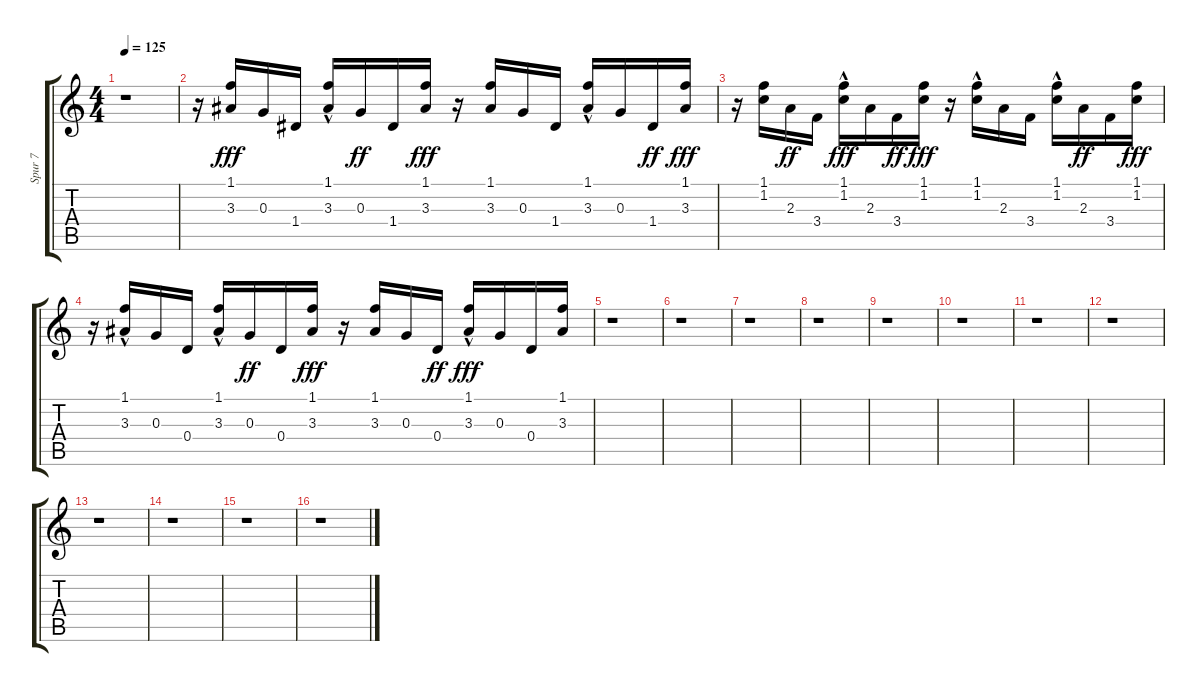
\track ("Spur 7" "Spur 7") {instrument electricguitarclean}
\staff {score tabs}
\tuning (E4 B3 G3 D3 A2 E2) {hide}
\ts (4 4)
\tempo 125
\clef g2
\ks c
r.1{dy fff} |
r.16 (1.1 3.3).16 0.3.16 1.4.16 (1.1{hac} 3.3).16 0.3.16{dy ff} 1.4.16 (1.1 3.3).16{dy fff} r.16 (1.1 3.3).16 0.3.16 1.4.16 (1.1{hac} 3.3).16 0.3.16 1.4.16{dy ff} (1.1 3.3).16{dy fff} |
r.16 (1.1 1.2).16 2.3.16{dy ff} 3.4.16 (1.1{hac} 1.2).16{dy fff} 2.3.16 3.4.16{dy ff} (1.1 1.2).16{dy fff} r.16 (1.1{hac} 1.2).16 2.3.16 3.4.16 (1.1{hac} 1.2).16 2.3.16{dy ff} 3.4.16 (1.1 1.2).16{dy fff} |
r.16 (1.1{hac} 3.3).16 0.3.16 0.4.16 (1.1{hac} 3.3).16 0.3.16{dy ff} 0.4.16 (1.1 3.3).16{dy fff} r.16 (1.1 3.3).16 0.3.16 0.4.16{dy ff} (1.1{hac} 3.3{hac}).16{dy fff} 0.3.16 0.4.16 (1.1 3.3).16 |
r.1 |
r.1 |
r.1 |
r.1 |
r.1 |
r.1 |
r.1 |
r.1 |
r.1 |
r.1 |
r.1 |
r.1
